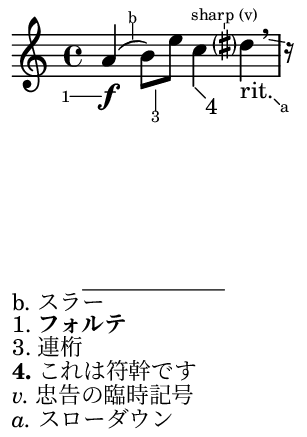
%% Generated by lilypond-book.py
%% Options: [exampleindent=10.16\mm,indent=0\mm,line-width=160\mm,papersize=a8,quote,ragged-right]
\include "lilypond-book-preamble.ly"


% ****************************************************************
% Start cut-&-pastable-section
% ****************************************************************



\paper {
  #(set-paper-size "a8")
  indent = 0\mm
  line-width = 160\mm
  % offset the left padding, also add 1mm as lilypond creates cropped
  % images with a little space on the right
  line-width = #(- line-width (* mm  3.000000) (* mm 1))
  line-width = 160\mm - 2.0 * 10.16\mm
  % offset the left padding, also add 1mm as lilypond creates cropped
  % images with a little space on the right
  line-width = #(- line-width (* mm  3.000000) (* mm 1))
  ragged-right = ##t
}

\layout {
  
}





% ****************************************************************
% ly snippet:
% ****************************************************************
\sourcefileline 1385
\book {
  \header { tagline = ##f }
  \relative {
    a'4-\footnote
      \markup { \teeny 1 } #'(-3 . 0)
      \markup { 1. \bold フォルテ } \f
    -\footnote
      \markup { \teeny b } #'(0 . 1.5)
      \markup { b. スラー } (
    b8)-\footnote
      \markup { \teeny 3 } #'(0 . -2)
      \markup { 3. 連桁 } [
    e]
    \single\footnote
      \markup { 4 } #'(1 . -1)
      \markup  { \bold 4. { これは符幹です } } Stem
    c4
    \single\footnote
      \markup \concat \teeny { "sharp (v)" }
          #'(0 . 0.5)
      \markup \italic { v. 忠告の臨時記号 } AccidentalCautionary
    dis?4-\footnote
      \markup \concat \teeny { "a" } #'(0.5 . -0.5)
      \markup \italic { a. スローダウン } _"rit."
    \footnote
      \markup { \teeny \musicglyph #"rests.4" }
          #'(1.5 . -0.25)
      \markup { \null } \breathe
  }
}



% ****************************************************************
% end ly snippet
% ****************************************************************
